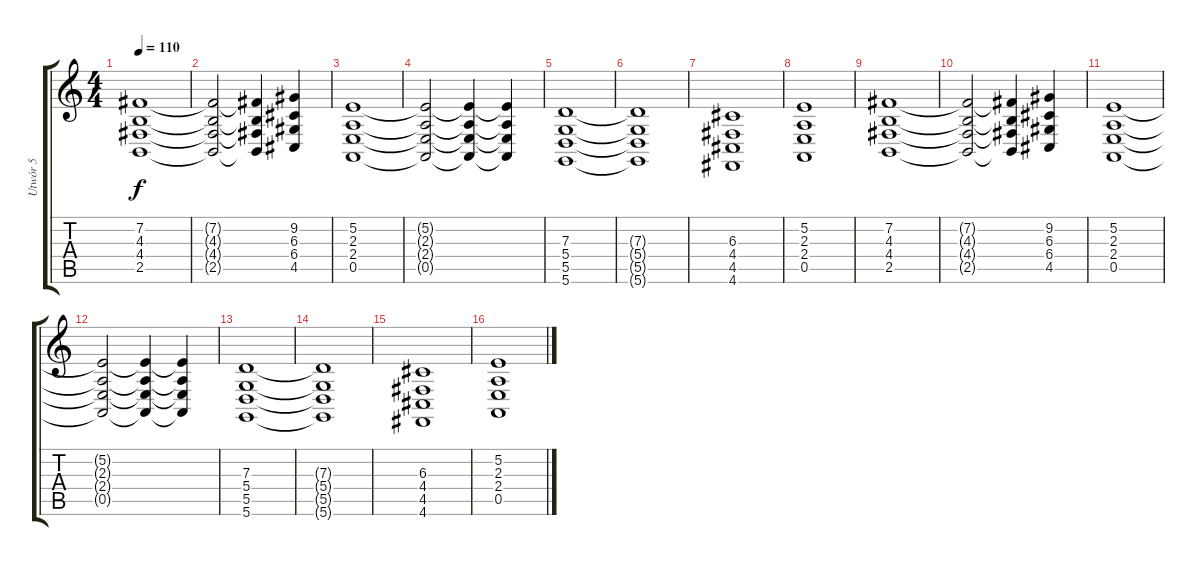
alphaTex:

\track ("Utwór 5" "Utwór 5") {instrument stringensemble1}
\staff {score tabs}
\tuning (E4 B3 G3 D3 A2 D2) {hide}
\ts (4 4)
\tempo 110
\clef g2
\ks c
(7.2 4.3 4.4 2.5).1{dy f} |
(7.2{t} 4.3{t} 4.4{t} 2.5{t}).2 (7.2{t} 4.3{t} 4.4{t} 2.5{t}).4 (9.2 6.3 6.4 4.5).4 |
(5.2 2.3 2.4 0.5).1 |
(5.2{t} 2.3{t} 2.4{t} 0.5{t}).2 (5.2{t} 2.3{t} 2.4{t} 0.5{t}).4 (5.2{t} 2.3{t} 2.4{t} 0.5{t}).4 |
(7.3 5.4 5.5 5.6).1 |
(7.3{t} 5.4{t} 5.5{t} 5.6{t}).1 |
(6.3 4.4 4.5 4.6).1 |
(5.2 2.3 2.4 0.5).1 |
(7.2 4.3 4.4 2.5).1 |
(7.2{t} 4.3{t} 4.4{t} 2.5{t}).2 (7.2{t} 4.3{t} 4.4{t} 2.5{t}).4 (9.2 6.3 6.4 4.5).4 |
(5.2 2.3 2.4 0.5).1 |
(5.2{t} 2.3{t} 2.4{t} 0.5{t}).2 (5.2{t} 2.3{t} 2.4{t} 0.5{t}).4 (5.2{t} 2.3{t} 2.4{t} 0.5{t}).4 |
(7.3 5.4 5.5 5.6).1 |
(7.3{t} 5.4{t} 5.5{t} 5.6{t}).1 |
(6.3 4.4 4.5 4.6).1 |
(5.2 2.3 2.4 0.5).1
